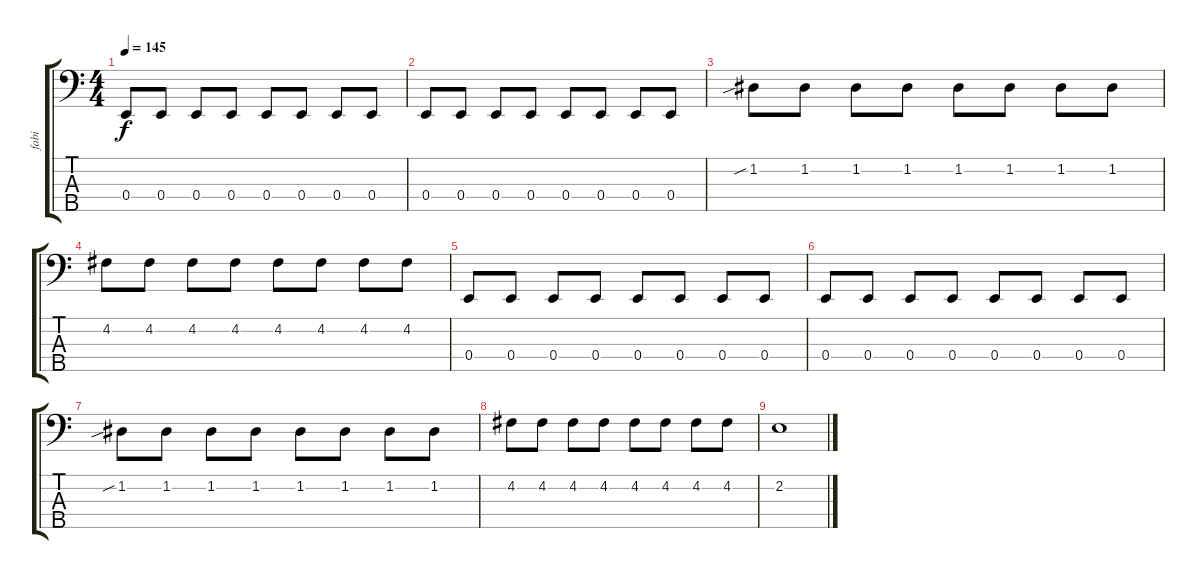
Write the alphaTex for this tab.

\track ("fabi" "fabi") {instrument electricbassfinger}
\staff {score tabs}
\tuning (G2 D2 A1 E1 B0) {hide}
\ts (4 4)
\tempo 145
\clef f4
\ks c
0.4.8{dy f} 0.4.8 0.4.8 0.4.8 0.4.8 0.4.8 0.4.8 0.4.8 |
0.4.8 0.4.8 0.4.8 0.4.8 0.4.8 0.4.8 0.4.8 0.4.8 |
1.2{sib}.8 1.2.8 1.2.8 1.2.8 1.2.8 1.2.8 1.2.8 1.2.8 |
4.2.8 4.2.8 4.2.8 4.2.8 4.2.8 4.2.8 4.2.8 4.2.8 |
0.4.8 0.4.8 0.4.8 0.4.8 0.4.8 0.4.8 0.4.8 0.4.8 |
0.4.8 0.4.8 0.4.8 0.4.8 0.4.8 0.4.8 0.4.8 0.4.8 |
1.2{sib}.8 1.2.8 1.2.8 1.2.8 1.2.8 1.2.8 1.2.8 1.2.8 |
4.2.8 4.2.8 4.2.8 4.2.8 4.2.8 4.2.8 4.2.8 4.2.8 |
2.2.1
